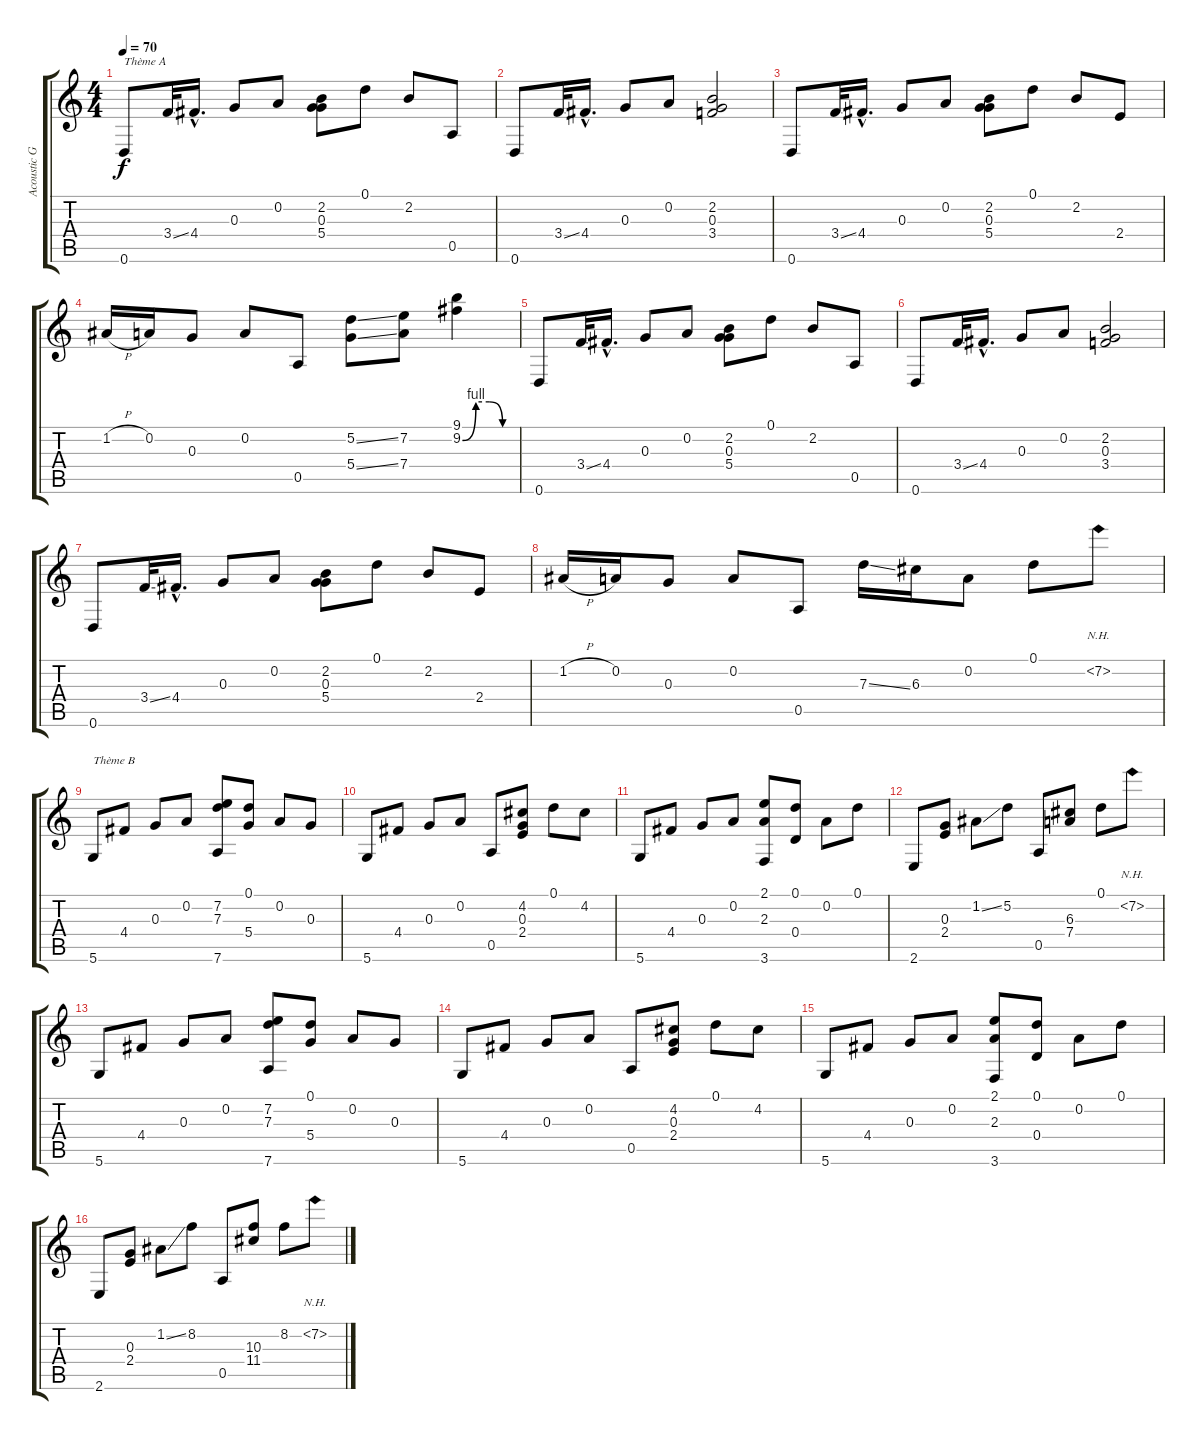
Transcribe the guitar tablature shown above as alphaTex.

\track ("Acoustic Guitar" "Acoustic G") {instrument acousticguitarnylon}
\staff {score tabs}
\tuning (D4 A3 G3 D3 A2 D2) {hide}
\ts (4 4)
\tempo 70
\clef g2
\ks c
0.6.8{txt "Thème A" dy f instrument acousticguitarnylon} 3.4{ss}.32 4.4{hac}.16{d} 0.3.8 0.2.8 (2.2 0.3 5.4).8 0.1.8 2.2.8 0.5.8 |
0.6.8 3.4{ss}.32 4.4{hac}.16{d} 0.3.8 0.2.8 (2.2 0.3 3.4).2 |
0.6.8 3.4{ss}.32 4.4{hac}.16{d} 0.3.8 0.2.8 (2.2 0.3 5.4).8 0.1.8 2.2.8 2.4.8 |
1.2{h}.16 0.2.16 0.3.8 0.2.8 0.5.8 (5.2{ss} 5.4{ss}).8 (7.2 7.4).8 (9.1 9.2{be (custom 0 0 15 4 30 4 45 0 60 0)}).4 |
0.6.8 3.4{ss}.32 4.4{hac}.16{d} 0.3.8 0.2.8 (2.2 0.3 5.4).8 0.1.8 2.2.8 0.5.8 |
0.6.8 3.4{ss}.32 4.4{hac}.16{d} 0.3.8 0.2.8 (2.2 0.3 3.4).2 |
0.6.8 3.4{ss}.32 4.4{hac}.16{d} 0.3.8 0.2.8 (2.2 0.3 5.4).8 0.1.8 2.2.8 2.4.8 |
1.2{h}.16 0.2.16 0.3.8 0.2.8 0.5.8 7.3{ss}.16 6.3.16 0.2.8 0.1.8 7.2{nh}.8 |
5.6.8{txt "Thème B"} 4.4.8 0.3.8 0.2.8 (7.2 7.3 7.6).8 (0.1 5.4).8 0.2.8 0.3.8 |
5.6.8 4.4.8 0.3.8 0.2.8 0.5.8 (4.2 0.3 2.4).8 0.1.8 4.2.8 |
5.6.8 4.4.8 0.3.8 0.2.8 (2.1 2.3 3.6).8 (0.1 0.4).8 0.2.8 0.1.8 |
2.6.8 (0.3 2.4).8 1.2{ss}.8 5.2.8 0.5.8 (6.3 7.4).8 0.1.8 7.2{nh}.8 |
5.6.8 4.4.8 0.3.8 0.2.8 (7.2 7.3 7.6).8 (0.1 5.4).8 0.2.8 0.3.8 |
5.6.8 4.4.8 0.3.8 0.2.8 0.5.8 (4.2 0.3 2.4).8 0.1.8 4.2.8 |
5.6.8 4.4.8 0.3.8 0.2.8 (2.1 2.3 3.6).8 (0.1 0.4).8 0.2.8 0.1.8 |
2.6.8 (0.3 2.4).8 1.2{ss}.8 8.2.8 0.5.8 (10.3 11.4).8 8.2.8 7.2{nh}.8
